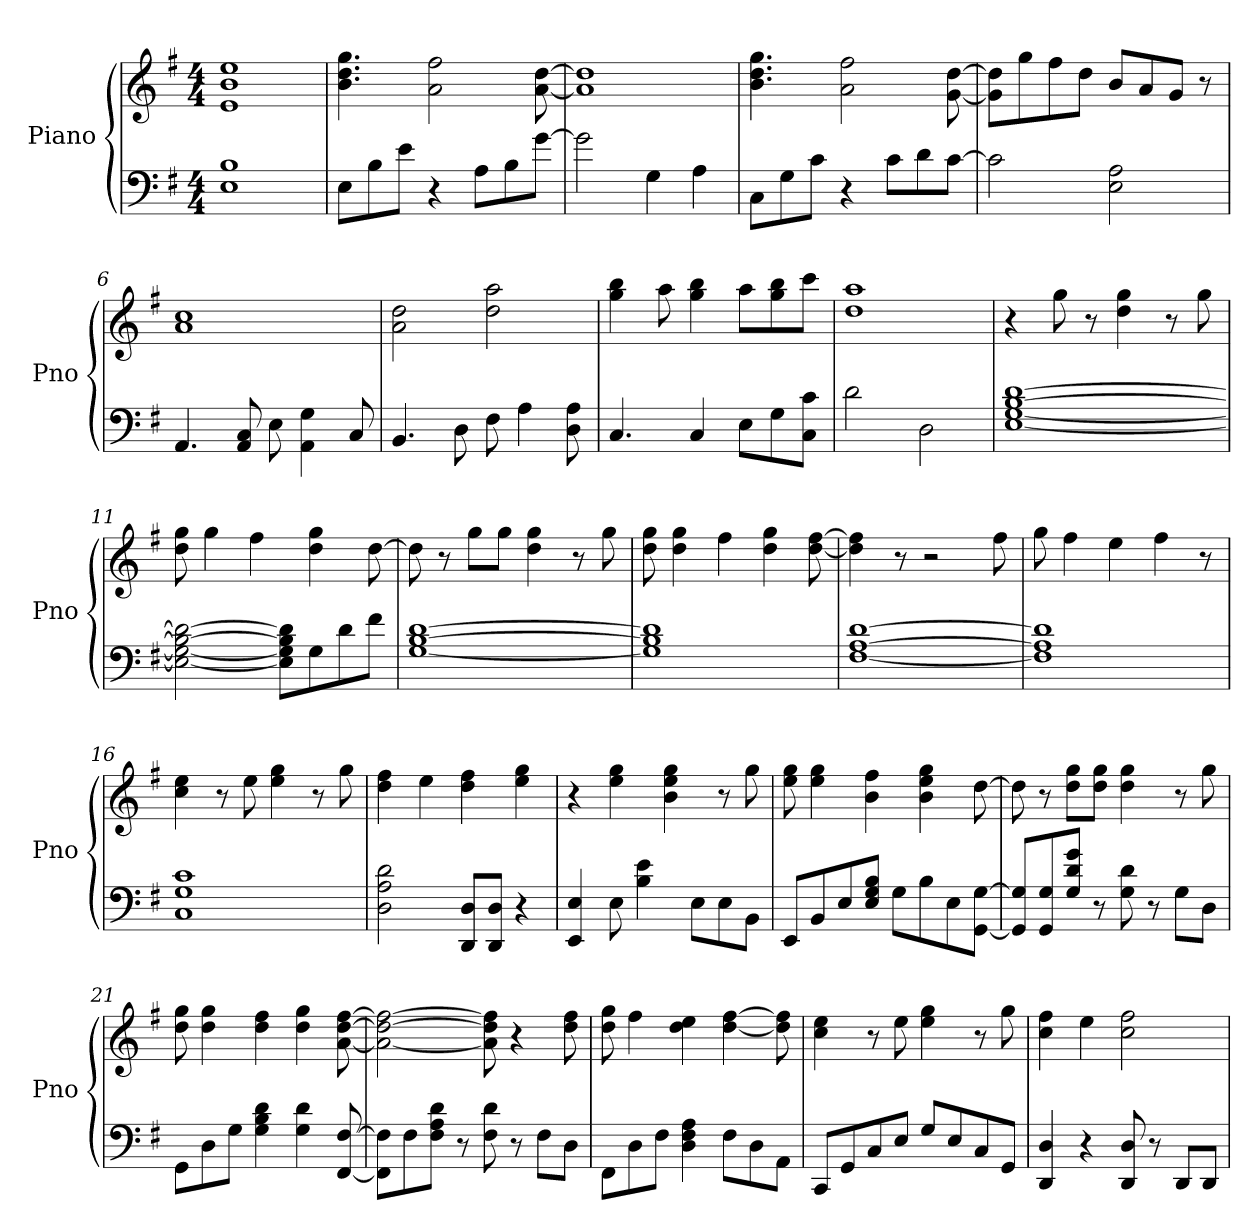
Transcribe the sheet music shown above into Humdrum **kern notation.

**kern	**kern
*part1	*part1
*staff2	*staff1
*I"Piano	*
*I'Pno	*
*clefF4	*clefG2
*k[f#]	*k[f#]
*G:	*G:
*M4/4	*M4/4
=1	=1
1E 1B	1e 1b 1ee
=2	=2
8E\L	4.b\ 4.dd\ 4.gg\
8B\	.
8e\J	.
4r	2a\ 2ff#\
8A\L	.
8B\	.
[8g\J	[8a\ [8dd\
=3	=3
2g\]	1a] 1dd]
4G\	.
4A\	.
=4	=4
8C\L	4.b\ 4.dd\ 4.gg\
8G\	.
8c\J	.
4r	2a\ 2ff#\
8c\L	.
8d\	.
[8c\J	[8g\ [8dd\
=5	=5
2c\]	8g\] 8dd\]L
.	8gg\
.	8ff#\
.	8dd\J
2E\ 2A\	8b/L
.	8a/
.	8g/J
.	8r
=6	=6
4.AA/	1a 1cc
8AA/ 8C/	.
8E\	.
4AA\ 4G\	.
8C/	.
=7	=7
4.BB/	2a\ 2dd\
8D\	.
8F#\	2dd\ 2aa\
4A\	.
8D\ 8A\	.
!!LO:LB:g=z
=8	=8
4.C/	4gg\ 4bb\
.	8aa\
4C/	4gg\ 4bb\
8E\L	8aa\L
8G\	8gg\ 8bb\
8C\ 8c\J	8ccc\J
=9	=9
2d\	1dd 1aa
2D\	.
=10	=10
[1E [1G [1B [1d	4r
.	8gg\
.	8r
.	4dd\ 4gg\
.	8r
.	8gg\
=11	=11
2E\_ 2G\_ 2B\_ 2d\_	8dd\ 8gg\
.	4gg\
.	4ff#\
8E\] 8G\] 8B\] 8d\]L	.
8G\	4dd\ 4gg\
8d\	.
8f#\J	[8dd\
=12	=12
[1G [1B [1d	8dd\]
.	8r
.	8gg\L
.	8gg\J
.	4dd\ 4gg\
.	8r
.	8gg\
=13	=13
1G] 1B] 1d]	8dd\ 8gg\
.	4dd\ 4gg\
.	4ff#\
.	4dd\ 4gg\
.	[8dd\ [8ff#\
=14	=14
[1F# [1A [1d	4dd\] 4ff#\]
.	8r
.	2r
.	8ff#\
!!LO:LB:g=z
=15	=15
1F#] 1A] 1d]	8gg\
.	4ff#\
.	4ee\
.	4ff#\
.	8r
=16	=16
1C 1G 1c	4cc\ 4ee\
.	8r
.	8ee\
.	4ee\ 4gg\
.	8r
.	8gg\
=17	=17
2D\ 2A\ 2d\	4dd\ 4ff#\
.	4ee\
8DD/ 8D/L	4dd\ 4ff#\
8DD/ 8D/J	.
4r	4ee\ 4gg\
=18	=18
4EE/ 4E/	4r
8E\	4ee\ 4gg\
4B\ 4e\	.
.	4b\ 4ee\ 4gg\
8E\L	.
8E\	8r
8BB\J	8gg\
=19	=19
8EE/L	8ee\ 8gg\
8BB/	4ee\ 4gg\
8E/	.
8E/ 8G/ 8B/J	4b\ 4ff#\
8G\L	.
8B\	4b\ 4ee\ 4gg\
8E\	.
[8GG\ [8G\J	[8dd\
=20	=20
8GG/] 8G/]L	8dd\]
8GG/ 8G/	8r
8G/ 8d/ 8g/J	8dd\ 8gg\L
8r	8dd\ 8gg\J
8G\ 8d\	4dd\ 4gg\
8r	.
8G\L	8r
8D\J	8gg\
!!LO:LB:g=z
=21	=21
8GG\L	8dd\ 8gg\
8D\	4dd\ 4gg\
8G\J	.
4G\ 4B\ 4d\	4dd\ 4ff#\
4G\ 4d\	4dd\ 4gg\
[8FF#/ [8F#/	[8a\ [8dd\ [8ff#\
=22	=22
8FF#\] 8F#\]L	2a\_ 2dd\_ 2ff#\_
8F#\	.
8F#\ 8A\ 8d\J	.
8r	.
8F#\ 8d\	8a\] 8dd\] 8ff#\]
8r	4r
8F#\L	.
8D\J	8dd\ 8ff#\
=23	=23
8FF#\L	8dd\ 8gg\
8D\	4ff#\
8F#\J	.
4D\ 4F#\ 4A\	4dd\ 4ee\
8F#\L	[4dd\ [4ff#\
8D\	.
8AA\J	8dd\] 8ff#\]
=24	=24
8CC/L	4cc\ 4ee\
8GG/	.
8C/	8r
8E/J	8ee\
8G/L	4ee\ 4gg\
8E/	.
8C/	8r
8GG/J	8gg\
=25	=25
4DD/ 4D/	4cc\ 4ff#\
4r	4ee\
8DD/ 8D/	2cc\ 2ff#\
8r	.
8DD/L	.
8DD/J	.
=	=
*-	*-
